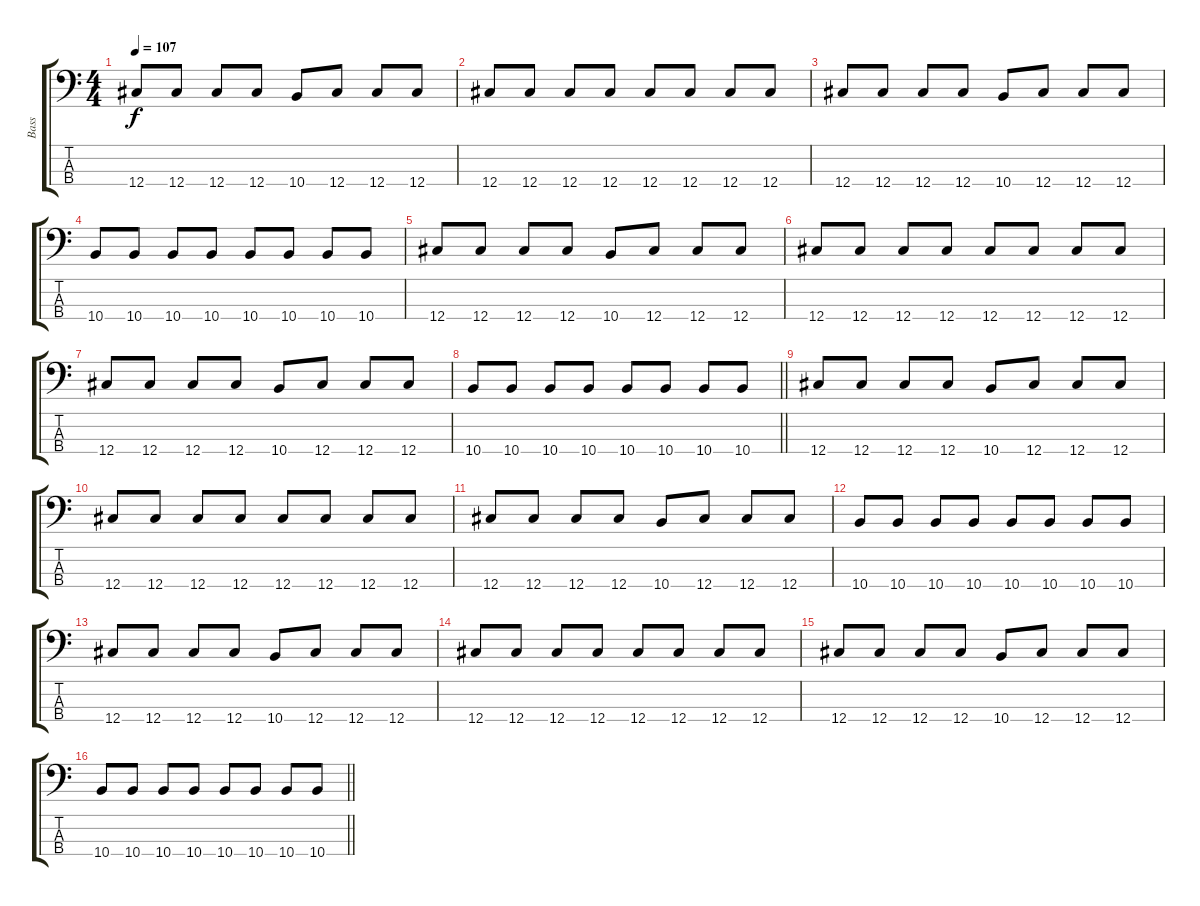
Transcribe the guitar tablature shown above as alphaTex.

\track ("Bass" "Bass") {instrument electricbasspick}
\staff {score tabs}
\tuning (Gb2 Db2 Ab1 Db1) {hide}
\ts (4 4)
\tempo 107
\clef f4
\ks c
12.4.8{dy f} 12.4.8 12.4.8 12.4.8 10.4.8 12.4.8 12.4.8 12.4.8 |
12.4.8 12.4.8 12.4.8 12.4.8 12.4.8 12.4.8 12.4.8 12.4.8 |
12.4.8 12.4.8 12.4.8 12.4.8 10.4.8 12.4.8 12.4.8 12.4.8 |
10.4.8 10.4.8 10.4.8 10.4.8 10.4.8 10.4.8 10.4.8 10.4.8 |
12.4.8 12.4.8 12.4.8 12.4.8 10.4.8 12.4.8 12.4.8 12.4.8 |
12.4.8 12.4.8 12.4.8 12.4.8 12.4.8 12.4.8 12.4.8 12.4.8 |
12.4.8 12.4.8 12.4.8 12.4.8 10.4.8 12.4.8 12.4.8 12.4.8 |
\barLineRight lightlight
10.4.8 10.4.8 10.4.8 10.4.8 10.4.8 10.4.8 10.4.8 10.4.8 |
12.4.8 12.4.8 12.4.8 12.4.8 10.4.8 12.4.8 12.4.8 12.4.8 |
12.4.8 12.4.8 12.4.8 12.4.8 12.4.8 12.4.8 12.4.8 12.4.8 |
12.4.8 12.4.8 12.4.8 12.4.8 10.4.8 12.4.8 12.4.8 12.4.8 |
10.4.8 10.4.8 10.4.8 10.4.8 10.4.8 10.4.8 10.4.8 10.4.8 |
12.4.8 12.4.8 12.4.8 12.4.8 10.4.8 12.4.8 12.4.8 12.4.8 |
12.4.8 12.4.8 12.4.8 12.4.8 12.4.8 12.4.8 12.4.8 12.4.8 |
12.4.8 12.4.8 12.4.8 12.4.8 10.4.8 12.4.8 12.4.8 12.4.8 |
\barLineRight lightlight
10.4.8 10.4.8 10.4.8 10.4.8 10.4.8 10.4.8 10.4.8 10.4.8
